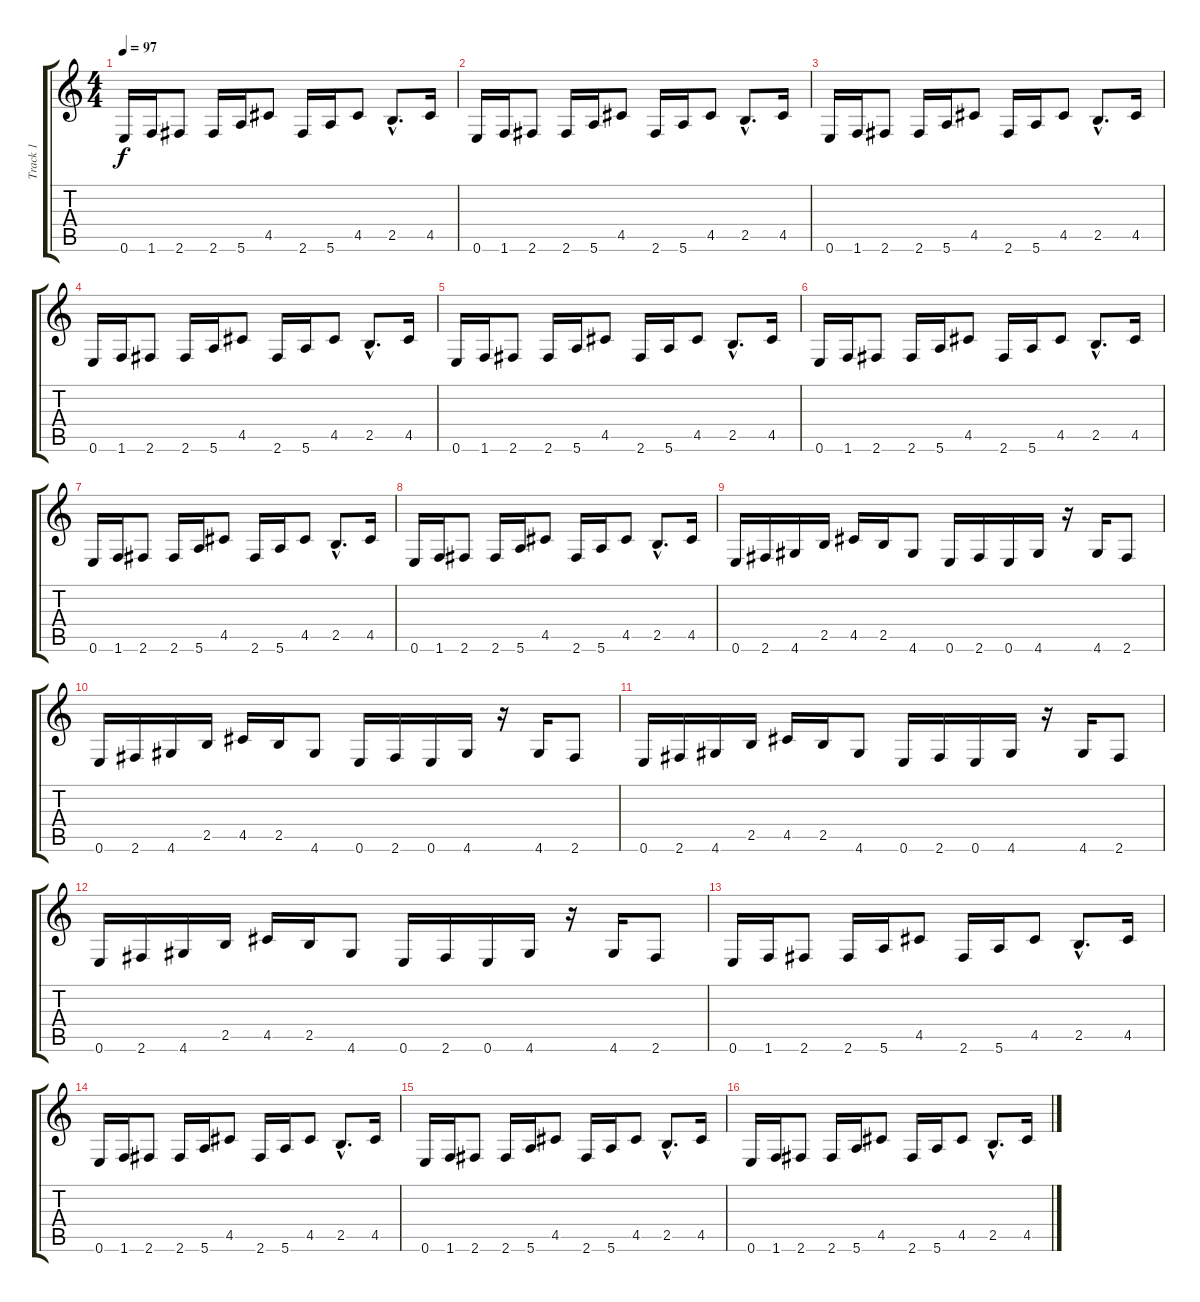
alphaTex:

\track ("Track 1" "Track 1") {instrument distortionguitar}
\staff {score tabs}
\tuning (E4 B3 G3 D3 A2 E2) {hide}
\ts (4 4)
\tempo 97
\clef g2
\ks c
0.6.16{dy f instrument distortionguitar} 1.6.16 2.6.8 2.6.16 5.6.16 4.5.8 2.6.16 5.6.16 4.5.8 2.5{hac}.8{d} 4.5.16 |
0.6.16 1.6.16 2.6.8 2.6.16 5.6.16 4.5.8 2.6.16 5.6.16 4.5.8 2.5{hac}.8{d} 4.5.16 |
0.6.16 1.6.16 2.6.8 2.6.16 5.6.16 4.5.8 2.6.16 5.6.16 4.5.8 2.5{hac}.8{d} 4.5.16 |
0.6.16 1.6.16 2.6.8 2.6.16 5.6.16 4.5.8 2.6.16 5.6.16 4.5.8 2.5{hac}.8{d} 4.5.16 |
0.6.16 1.6.16 2.6.8 2.6.16 5.6.16 4.5.8 2.6.16 5.6.16 4.5.8 2.5{hac}.8{d} 4.5.16 |
0.6.16 1.6.16 2.6.8 2.6.16 5.6.16 4.5.8 2.6.16 5.6.16 4.5.8 2.5{hac}.8{d} 4.5.16 |
0.6.16 1.6.16 2.6.8 2.6.16 5.6.16 4.5.8 2.6.16 5.6.16 4.5.8 2.5{hac}.8{d} 4.5.16 |
0.6.16 1.6.16 2.6.8 2.6.16 5.6.16 4.5.8 2.6.16 5.6.16 4.5.8 2.5{hac}.8{d} 4.5.16 |
0.6.16 2.6.16 4.6.16 2.5.16 4.5.16 2.5.16 4.6.8 0.6.16 2.6.16 0.6.16 4.6.16 r.16 4.6.16 2.6.8 |
0.6.16 2.6.16 4.6.16 2.5.16 4.5.16 2.5.16 4.6.8 0.6.16 2.6.16 0.6.16 4.6.16 r.16 4.6.16 2.6.8 |
0.6.16 2.6.16 4.6.16 2.5.16 4.5.16 2.5.16 4.6.8 0.6.16 2.6.16 0.6.16 4.6.16 r.16 4.6.16 2.6.8 |
0.6.16 2.6.16 4.6.16 2.5.16 4.5.16 2.5.16 4.6.8 0.6.16 2.6.16 0.6.16 4.6.16 r.16 4.6.16 2.6.8 |
0.6.16 1.6.16 2.6.8 2.6.16 5.6.16 4.5.8 2.6.16 5.6.16 4.5.8 2.5{hac}.8{d} 4.5.16 |
0.6.16 1.6.16 2.6.8 2.6.16 5.6.16 4.5.8 2.6.16 5.6.16 4.5.8 2.5{hac}.8{d} 4.5.16 |
0.6.16 1.6.16 2.6.8 2.6.16 5.6.16 4.5.8 2.6.16 5.6.16 4.5.8 2.5{hac}.8{d} 4.5.16 |
0.6.16 1.6.16 2.6.8 2.6.16 5.6.16 4.5.8 2.6.16 5.6.16 4.5.8 2.5{hac}.8{d} 4.5.16
